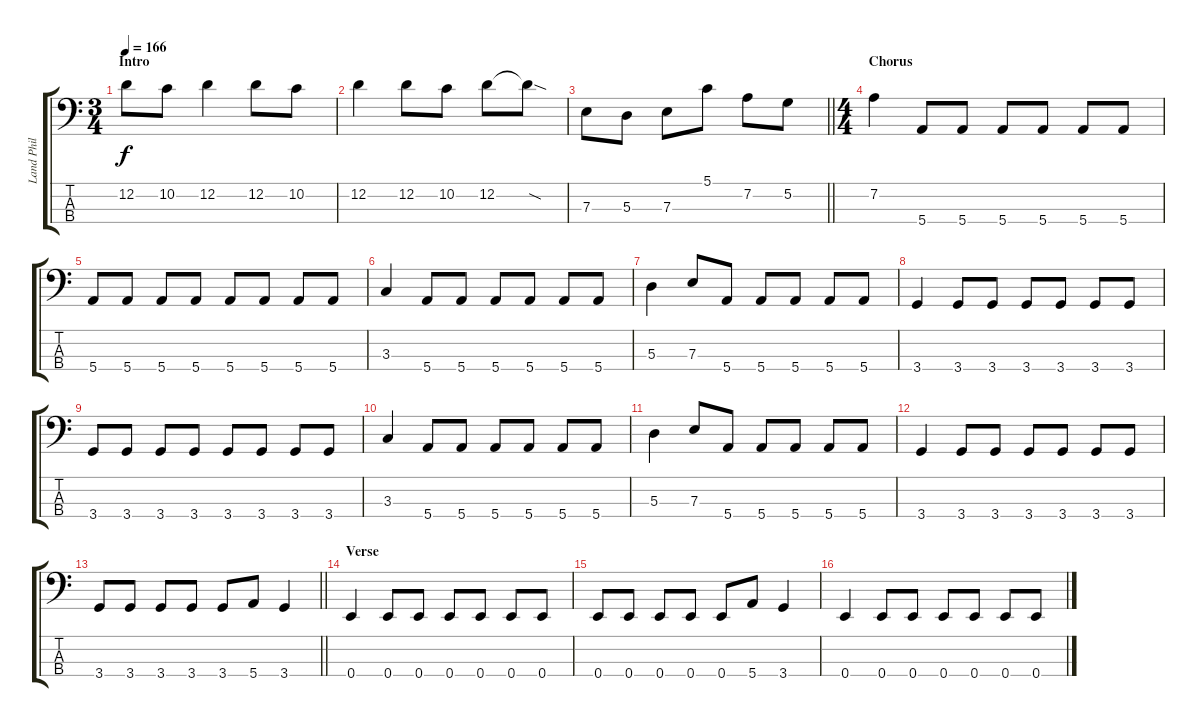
\track ("Land Phil" "Land Phil") {instrument electricbasspick}
\staff {score tabs}
\tuning (G2 D2 A1 E1) {hide}
\ts (3 4)
\section ("" "Intro")
\tempo 166
\clef f4
\ks c
12.2.8{dy f instrument electricbasspick} 10.2.8 12.2.4 12.2.8 10.2.8 |
12.2.4 12.2.8 10.2.8 12.2.8 12.2{sod t}.8 |
\barLineRight lightlight
7.3.8 5.3.8 7.3.8 5.1.8 7.2.8 5.2.8 |
\ts (4 4)
\section ("" "Chorus")
7.2.4 5.4.8 5.4.8 5.4.8 5.4.8 5.4.8 5.4.8 |
5.4.8 5.4.8 5.4.8 5.4.8 5.4.8 5.4.8 5.4.8 5.4.8 |
3.3.4 5.4.8 5.4.8 5.4.8 5.4.8 5.4.8 5.4.8 |
5.3.4 7.3.8 5.4.8 5.4.8 5.4.8 5.4.8 5.4.8 |
3.4.4 3.4.8 3.4.8 3.4.8 3.4.8 3.4.8 3.4.8 |
3.4.8 3.4.8 3.4.8 3.4.8 3.4.8 3.4.8 3.4.8 3.4.8 |
3.3.4 5.4.8 5.4.8 5.4.8 5.4.8 5.4.8 5.4.8 |
5.3.4 7.3.8 5.4.8 5.4.8 5.4.8 5.4.8 5.4.8 |
3.4.4 3.4.8 3.4.8 3.4.8 3.4.8 3.4.8 3.4.8 |
\barLineRight lightlight
3.4.8 3.4.8 3.4.8 3.4.8 3.4.8 5.4.8 3.4.4 |
\section ("" "Verse")
0.4.4 0.4.8 0.4.8 0.4.8 0.4.8 0.4.8 0.4.8 |
0.4.8 0.4.8 0.4.8 0.4.8 0.4.8 5.4.8 3.4.4 |
0.4.4 0.4.8 0.4.8 0.4.8 0.4.8 0.4.8 0.4.8
